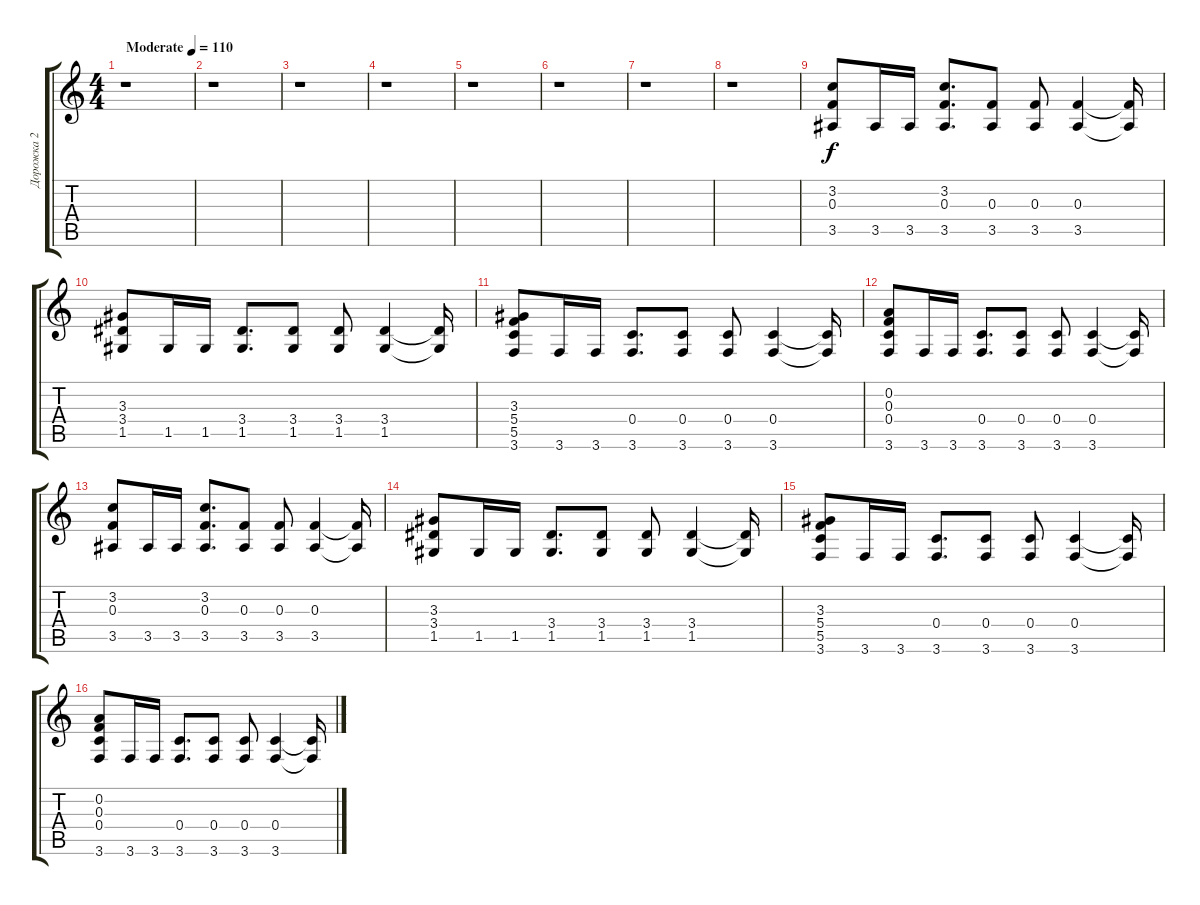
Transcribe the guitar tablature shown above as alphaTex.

\track ("Дорожка 2" "Дорожка 2") {instrument distortionguitar}
\staff {score tabs}
\tuning (D4 A3 F3 C3 G2 D2) {hide}
\ts (4 4)
\tempo (110 "Moderate")
\clef g2
\ks c
r.1{dy f instrument distortionguitar} |
r.1 |
r.1 |
r.1 |
r.1 |
r.1 |
r.1 |
r.1 |
(3.2 0.3 3.5).8 3.5.16 3.5.16 (3.2 0.3 3.5).8{d} (0.3 3.5).8 (0.3 3.5).8 (0.3 3.5).4 (0.3{t} 3.5{t}).16 |
(3.3 3.4 1.5).8 1.5.16 1.5.16 (3.4 1.5).8{d} (3.4 1.5).8 (3.4 1.5).8 (3.4 1.5).4 (3.4{t} 1.5{t}).16 |
(3.3 5.4 5.5 3.6).8 3.6.16 3.6.16 (0.4 3.6).8{d} (0.4 3.6).8 (0.4 3.6).8 (0.4 3.6).4 (0.4{t} 3.6{t}).16 |
(0.2 0.3 0.4 3.6).8 3.6.16 3.6.16 (0.4 3.6).8{d} (0.4 3.6).8 (0.4 3.6).8 (0.4 3.6).4 (0.4{t} 3.6{t}).16 |
(3.2 0.3 3.5).8 3.5.16 3.5.16 (3.2 0.3 3.5).8{d} (0.3 3.5).8 (0.3 3.5).8 (0.3 3.5).4 (0.3{t} 3.5{t}).16 |
(3.3 3.4 1.5).8 1.5.16 1.5.16 (3.4 1.5).8{d} (3.4 1.5).8 (3.4 1.5).8 (3.4 1.5).4 (3.4{t} 1.5{t}).16 |
(3.3 5.4 5.5 3.6).8 3.6.16 3.6.16 (0.4 3.6).8{d} (0.4 3.6).8 (0.4 3.6).8 (0.4 3.6).4 (0.4{t} 3.6{t}).16 |
(0.2 0.3 0.4 3.6).8 3.6.16 3.6.16 (0.4 3.6).8{d} (0.4 3.6).8 (0.4 3.6).8 (0.4 3.6).4 (0.4{t} 3.6{t}).16
